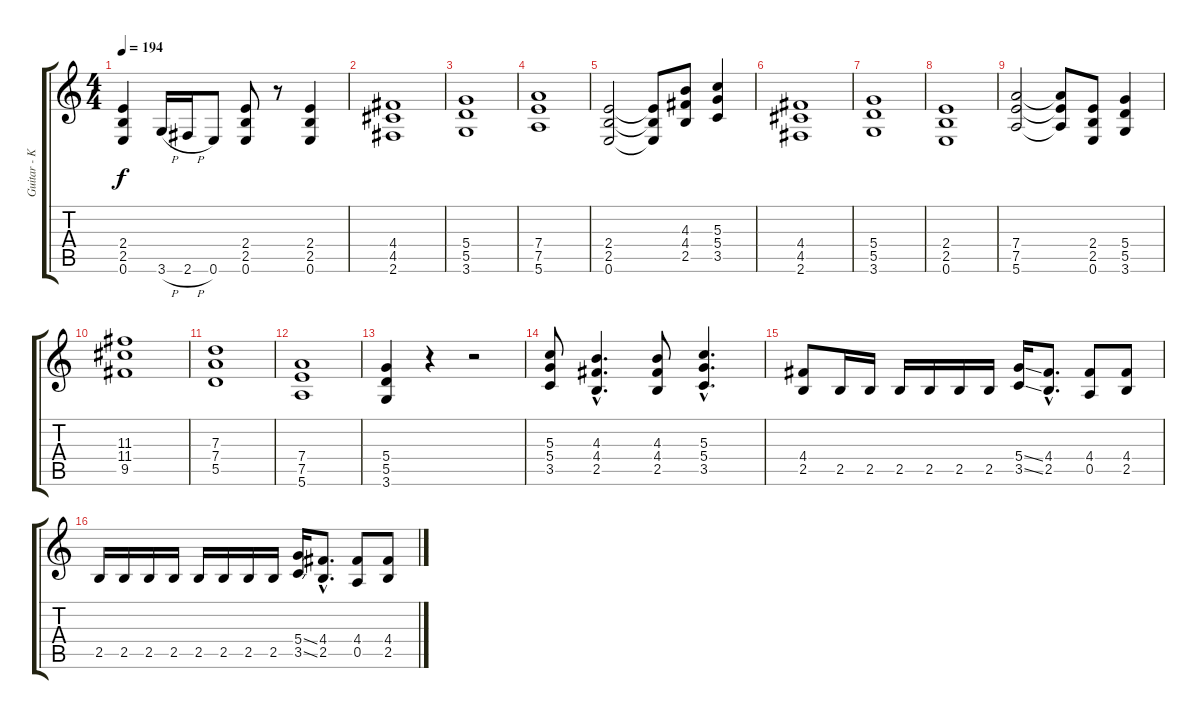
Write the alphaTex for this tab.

\track ("Guitar - Kirk" "Guitar - K") {instrument distortionguitar}
\staff {score tabs}
\tuning (E4 B3 G3 D3 A2 E2) {hide}
\ts (4 4)
\tempo 194
\clef g2
\ks c
(2.4 2.5 0.6).4{dy f} 3.6{h}.16 2.6{h}.16 0.6.8 (2.4 2.5 0.6).8 r.8 (2.4 2.5 0.6).4 |
(4.4 4.5 2.6).1 |
(5.4 5.5 3.6).1 |
(7.4 7.5 5.6).1 |
(2.4 2.5 0.6).2 (2.4{t} 2.5{t} 0.6{t}).8 (4.3 4.4 2.5).8 (5.3 5.4 3.5).4 |
(4.4 4.5 2.6).1 |
(5.4 5.5 3.6).1 |
(2.4 2.5 0.6).1 |
(7.4 7.5 5.6).2 (7.4{t} 7.5{t} 5.6{t}).8 (2.4 2.5 0.6).8 (5.4 5.5 3.6).4 |
(11.3 11.4 9.5).1 |
(7.3 7.4 5.5).1 |
(7.4 7.5 5.6).1 |
(5.4 5.5 3.6).4 r.4 r.2 |
(5.3 5.4 3.5).8 (4.3{hac} 4.4{hac} 2.5{hac}).4{d} (4.3 4.4 2.5).8 (5.3{hac} 5.4{hac} 3.5{hac}).4{d} |
(4.4 2.5).8 2.5.16 2.5.16 2.5.16 2.5.16 2.5.16 2.5.16 (5.4{ss} 3.5{ss}).16 (4.4{hac} 2.5{hac}).8{d} (4.4 0.5).8 (4.4 2.5).8 |
2.5.16 2.5.16 2.5.16 2.5.16 2.5.16 2.5.16 2.5.16 2.5.16 (5.4{ss} 3.5{ss}).16 (4.4{hac} 2.5{hac}).8{d} (4.4 0.5).8 (4.4 2.5).8
